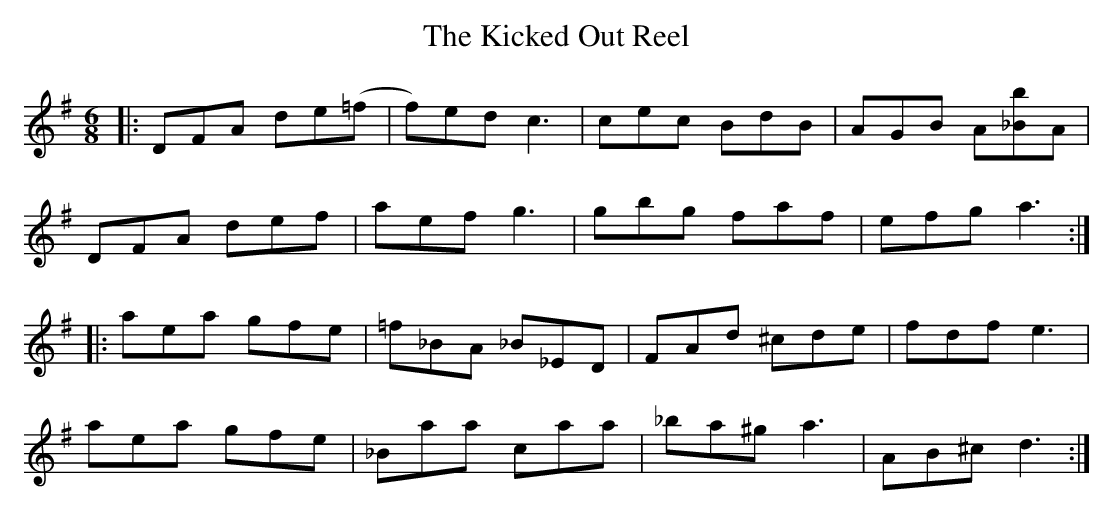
X:1
T: The Kicked Out Reel
M: 6/8
L: 1/8
K: Dmix
|:DFA de(=f|f)ed c3|cec BdB|AGB A[_Bb]A|
DFA def|aef g3|gbg faf|efg a3:|
|:aea gfe|=f_BA _B_ED|FAd ^cde|fdf e3|
aea gfe|_Baa caa|_ba^g a3|AB^c d3:|
